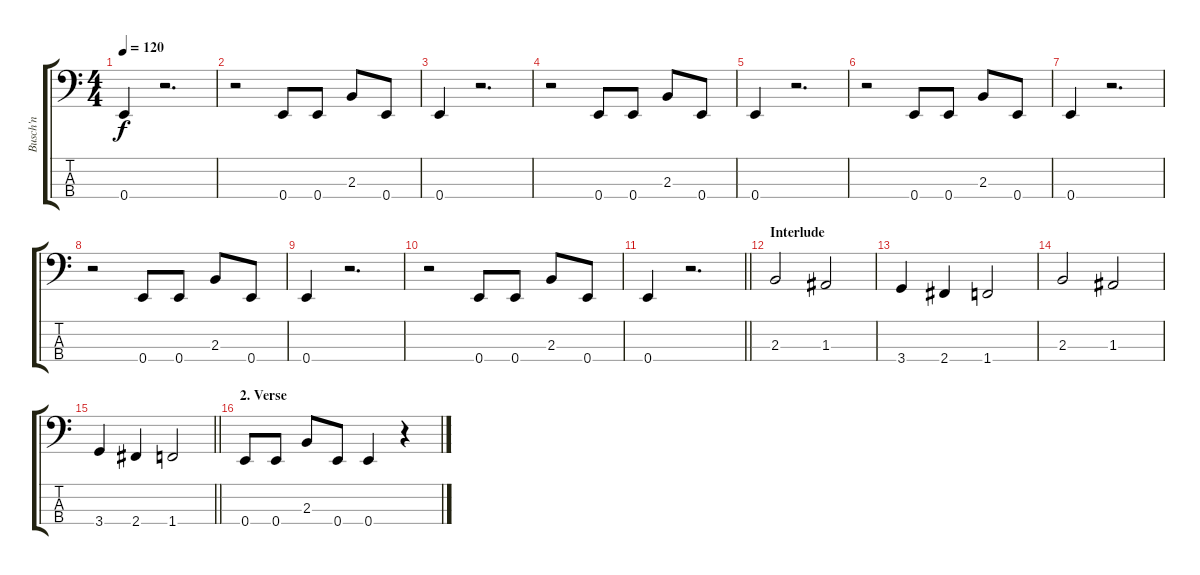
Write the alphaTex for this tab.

\track ("Busch'n" "Busch'n") {instrument electricbasspick}
\staff {score tabs}
\tuning (G2 D2 A1 E1) {hide}
\ts (4 4)
\tempo 120
\clef f4
\ks c
0.4.4{dy f} r.2{d} |
r.2 0.4.8 0.4.8 2.3.8 0.4.8 |
0.4.4 r.2{d} |
r.2 0.4.8 0.4.8 2.3.8 0.4.8 |
0.4.4 r.2{d} |
r.2 0.4.8 0.4.8 2.3.8 0.4.8 |
0.4.4 r.2{d} |
r.2 0.4.8 0.4.8 2.3.8 0.4.8 |
0.4.4 r.2{d} |
r.2 0.4.8 0.4.8 2.3.8 0.4.8 |
\barLineRight lightlight
0.4.4 r.2{d} |
\section ("" "Interlude")
2.3.2 1.3.2 |
3.4.4 2.4.4 1.4.2 |
2.3.2 1.3.2 |
\barLineRight lightlight
3.4.4 2.4.4 1.4.2 |
\section ("" "2. Verse")
0.4.8 0.4.8 2.3.8 0.4.8 0.4.4 r.4
